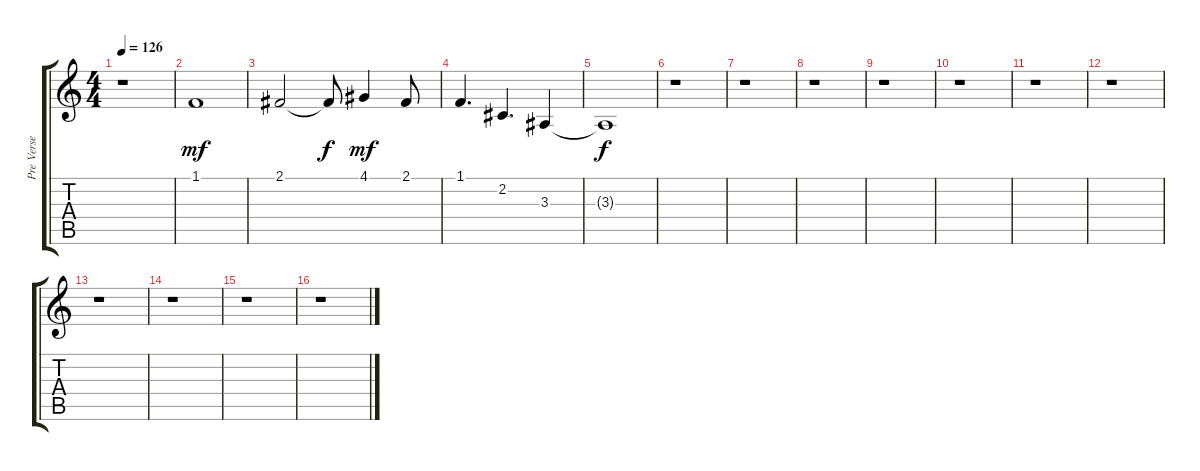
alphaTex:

\track ("Pre Verse" "Pre Verse") {instrument pad2warm}
\staff {score tabs}
\tuning (E4 B3 G3 D3 A2 E2) {hide}
\ts (4 4)
\tempo 126
\clef g2
\ks c
r.1{dy mf} |
1.1.1 |
2.1.2 2.1{t}.8{dy f} 4.1.4{dy mf} 2.1.8 |
1.1.4{d} 2.2.4{d} 3.3.4 |
3.3{t}.1{dy f} |
r.1 |
r.1 |
r.1 |
r.1 |
r.1 |
r.1 |
r.1 |
r.1 |
r.1 |
r.1 |
r.1
